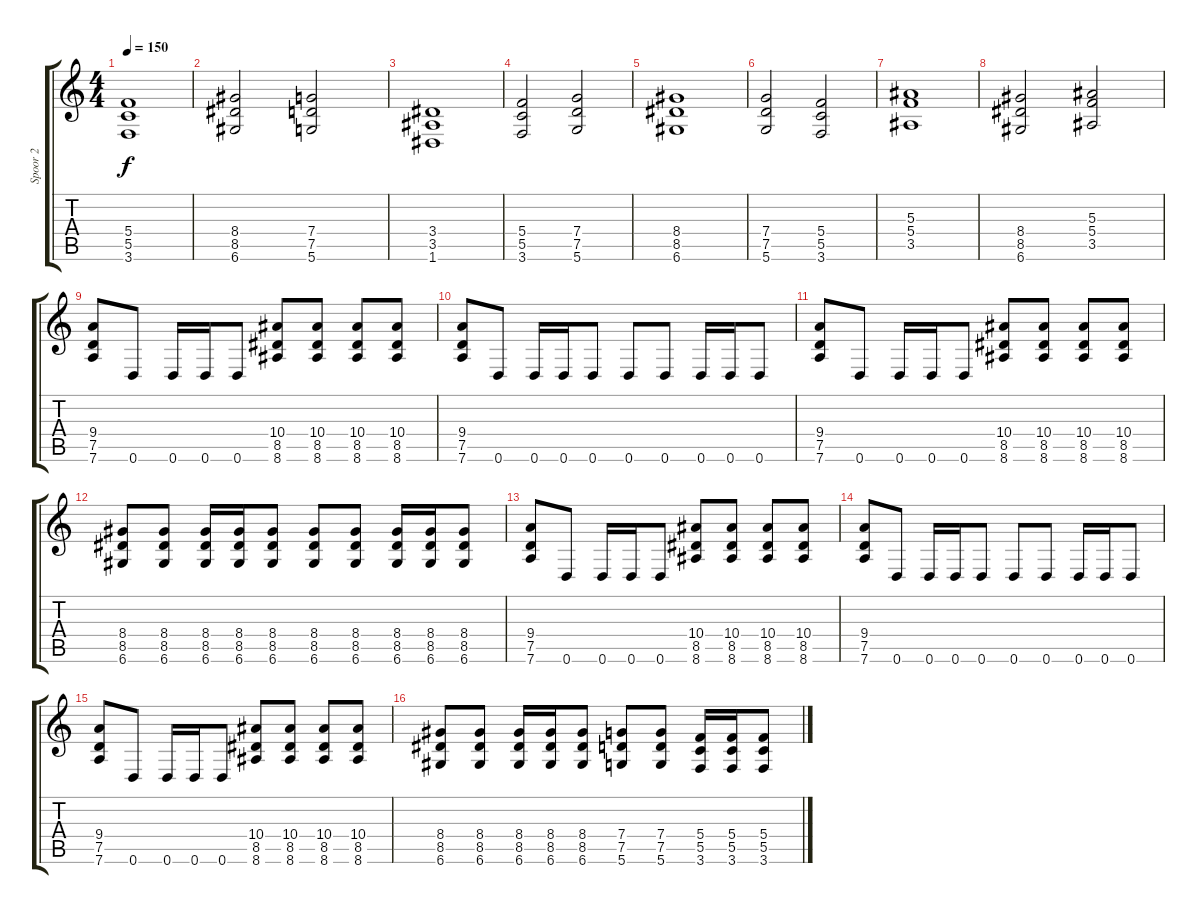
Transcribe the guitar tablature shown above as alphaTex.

\track ("Spoor 2" "Spoor 2") {instrument distortionguitar}
\staff {score tabs}
\tuning (D4 A3 F3 C3 G2 D2) {hide}
\ts (4 4)
\tempo 150
\clef g2
\ks c
(5.4 5.5 3.6).1{dy f} |
(8.4 8.5 6.6).2 (7.4 7.5 5.6).2 |
(3.4 3.5 1.6).1 |
(5.4 5.5 3.6).2 (7.4 7.5 5.6).2 |
(8.4 8.5 6.6).1 |
(7.4 7.5 5.6).2 (5.4 5.5 3.6).2 |
(5.3 5.4 3.5).1 |
(8.4 8.5 6.6).2 (5.3 5.4 3.5).2 |
(9.4 7.5 7.6).8 0.6.8 0.6.16 0.6.16 0.6.8 (10.4 8.5 8.6).8 (10.4 8.5 8.6).8 (10.4 8.5 8.6).8 (10.4 8.5 8.6).8 |
(9.4 7.5 7.6).8 0.6.8 0.6.16 0.6.16 0.6.8 0.6.8 0.6.8 0.6.16 0.6.16 0.6.8 |
(9.4 7.5 7.6).8 0.6.8 0.6.16 0.6.16 0.6.8 (10.4 8.5 8.6).8 (10.4 8.5 8.6).8 (10.4 8.5 8.6).8 (10.4 8.5 8.6).8 |
(8.4 8.5 6.6).8 (8.4 8.5 6.6).8 (8.4 8.5 6.6).16 (8.4 8.5 6.6).16 (8.4 8.5 6.6).8 (8.4 8.5 6.6).8 (8.4 8.5 6.6).8 (8.4 8.5 6.6).16 (8.4 8.5 6.6).16 (8.4 8.5 6.6).8 |
(9.4 7.5 7.6).8 0.6.8 0.6.16 0.6.16 0.6.8 (10.4 8.5 8.6).8 (10.4 8.5 8.6).8 (10.4 8.5 8.6).8 (10.4 8.5 8.6).8 |
(9.4 7.5 7.6).8 0.6.8 0.6.16 0.6.16 0.6.8 0.6.8 0.6.8 0.6.16 0.6.16 0.6.8 |
(9.4 7.5 7.6).8 0.6.8 0.6.16 0.6.16 0.6.8 (10.4 8.5 8.6).8 (10.4 8.5 8.6).8 (10.4 8.5 8.6).8 (10.4 8.5 8.6).8 |
(8.4 8.5 6.6).8 (8.4 8.5 6.6).8 (8.4 8.5 6.6).16 (8.4 8.5 6.6).16 (8.4 8.5 6.6).8 (7.4 7.5 5.6).8 (7.4 7.5 5.6).8 (5.4 5.5 3.6).16 (5.4 5.5 3.6).16 (5.4 5.5 3.6).8
